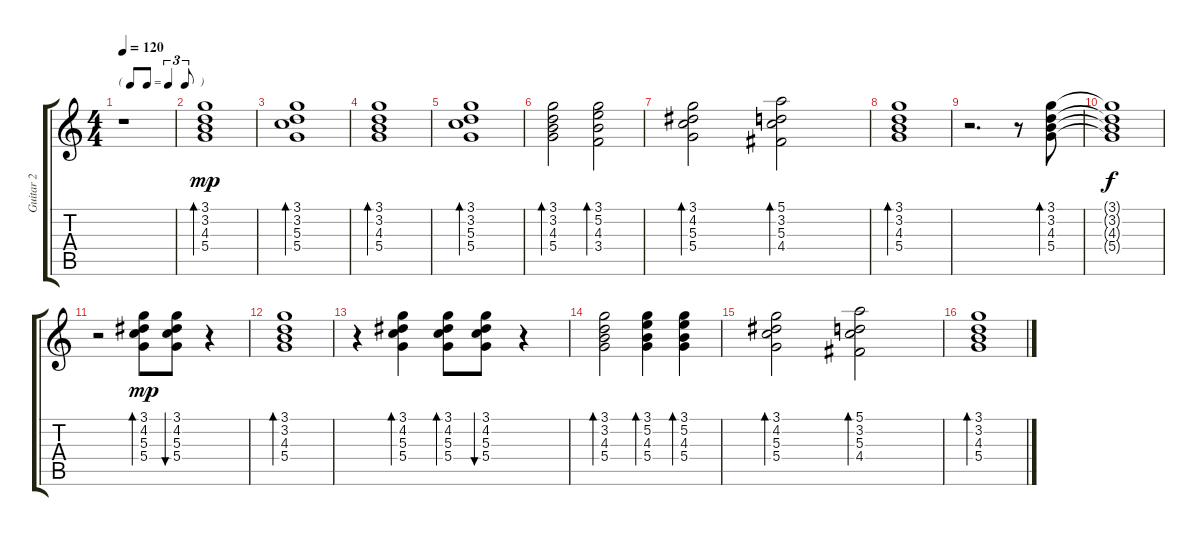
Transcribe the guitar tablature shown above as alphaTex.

\track ("Guitar 2" "Guitar 2") {instrument electricguitarjazz}
\staff {score tabs}
\tuning (E4 B3 G3 D3 A2 E2) {hide}
\ts (4 4)
\tf triplet8th
\tempo 120
\clef g2
\ks c
r.1{dy f} |
(3.1 3.2 4.3 5.4).1{bd 240 dy mp} |
(3.1 3.2 5.3 5.4).1{bd 240} |
(3.1 3.2 4.3 5.4).1{bd 240} |
(3.1 3.2 5.3 5.4).1{bd 240} |
(3.1 3.2 4.3 5.4).2{bd 240} (3.1 5.2 4.3 3.4).2{bd 240} |
(3.1 4.2 5.3 5.4).2{bd 240} (5.1 3.2 5.3 4.4).2{bd 240} |
(3.1 3.2 4.3 5.4).1{bd 240} |
r.2{d} r.8 (3.1 3.2 4.3 5.4).8{bd 240} |
(3.1{t} 3.2{t} 4.3{t} 5.4{t}).1{dy f} |
r.2 (3.1 4.2 5.3 5.4).8{bd 240 dy mp} (3.1 4.2 5.3 5.4).8{bu 240} r.4 |
(3.1 3.2 4.3 5.4).1{bd 240} |
r.4 (3.1 4.2 5.3 5.4).4{bd 240} (3.1 4.2 5.3 5.4).8{bd 240} (3.1 4.2 5.3 5.4).8{bu 240} r.4 |
(3.1 3.2 4.3 5.4).2{bd 240} (3.1 5.2 4.3 5.4).4{bd 240} (3.1 5.2 4.3 5.4).4{bd 240} |
(3.1 4.2 5.3 5.4).2{bd 240} (5.1 3.2 5.3 4.4).2{bd 240} |
(3.1 3.2 4.3 5.4).1{bd 480}
